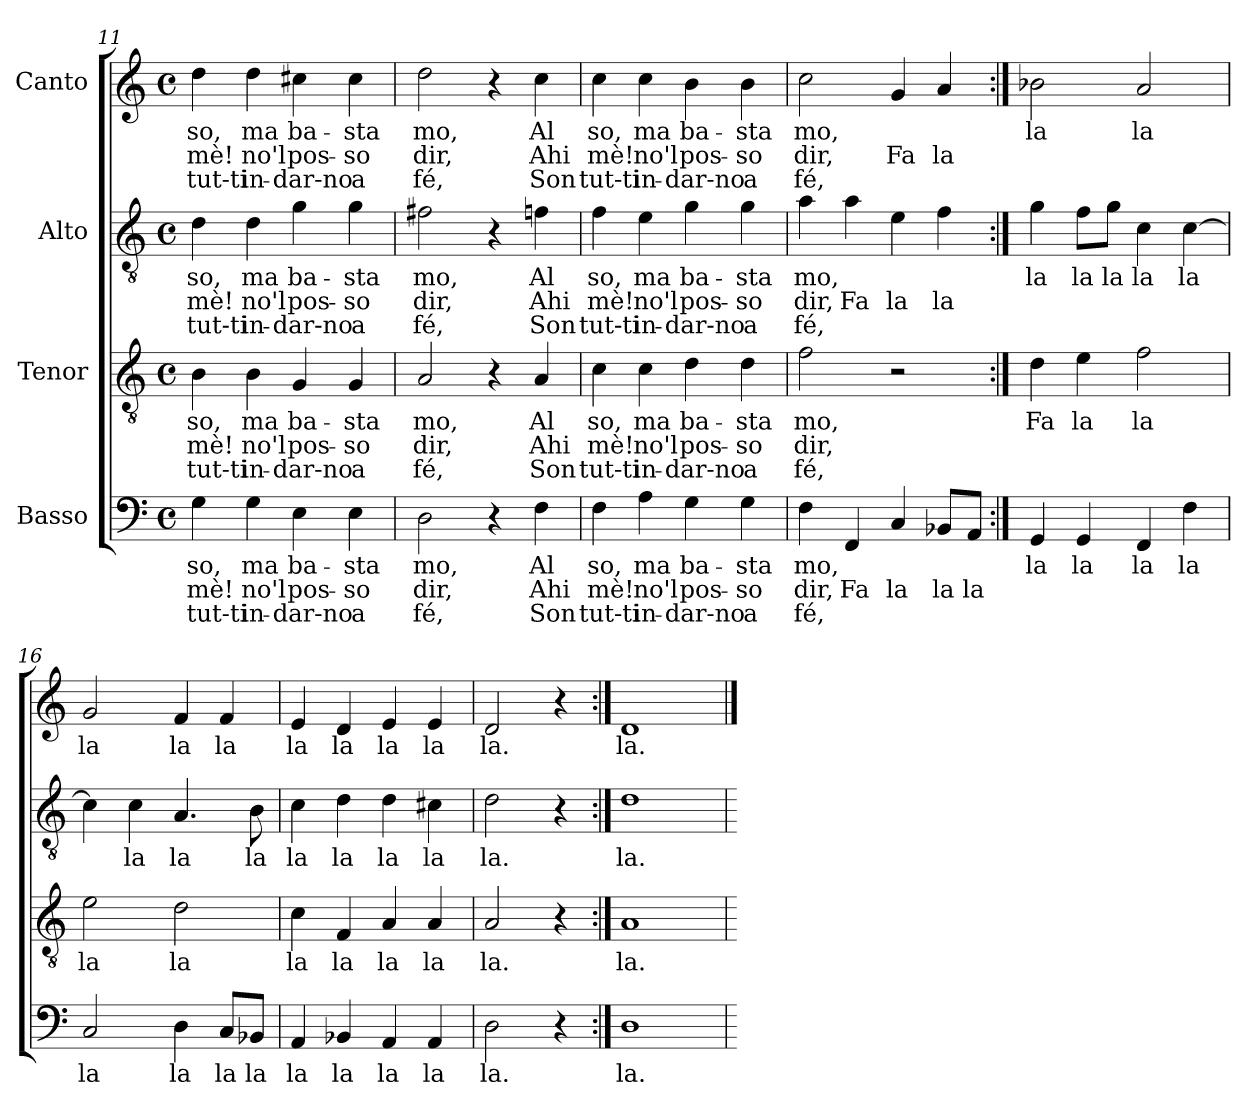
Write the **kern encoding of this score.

**kern	**text	**text	**text	**kern	**text	**text	**text	**kern	**text	**text	**text	**kern	**text	**text	**text
*part4	*part4	*part4	*part4	*part3	*part3	*part3	*part3	*part2	*part2	*part2	*part2	*part1	*part1	*part1	*part1
*staff4	*staff4	*staff4	*staff4	*staff3	*staff3	*staff3	*staff3	*staff2	*staff2	*staff2	*staff2	*staff1	*staff1	*staff1	*staff1
*I"Basso	*	*	*	*I"Tenor	*	*	*	*I"Alto	*	*	*	*I"Canto	*	*	*
*clefF4	*	*	*	*clefGv2	*	*	*	*clefGv2	*	*	*	*clefG2	*	*	*
*M4/4	*	*	*	*M4/4	*	*	*	*M4/4	*	*	*	*M4/4	*	*	*
*met(c)	*	*	*	*met(c)	*	*	*	*met(c)	*	*	*	*met(c)	*	*	*
=11	=11	=11	=11	=11	=11	=11	=11	=11	=11	=11	=11	=11	=11	=11	=11
!	!LO:LY:b:cj	!LO:LY:b:cj	!LO:LY:b	!	!LO:LY:b:cj	!LO:LY:b:cj	!LO:LY:b	!	!LO:LY:b:cj	!LO:LY:b:cj	!LO:LY:b	!	!LO:LY:b:cj	!LO:LY:b:cj	!LO:LY:b
4G\	so,	mè!	tut-ti	4B\	so,	mè!	tut-ti	4d\	so,	mè!	tut-ti	4dd\	so,	mè!	tut-ti
!	!LO:LY:b:cj	!LO:LY:b:cj	!LO:LY:b	!	!LO:LY:b:cj	!LO:LY:b:cj	!LO:LY:b	!	!LO:LY:b:cj	!LO:LY:b:cj	!LO:LY:b	!	!LO:LY:b:cj	!LO:LY:b:cj	!LO:LY:b
4G\	ma	no'l	in-	4B\	ma	no'l	in-	4d\	ma	no'l	in-	4dd\	ma	no'l	in-
!	!LO:LY:b:cj	!LO:LY:b:cj	!LO:LY:b:cj	!	!LO:LY:b:cj	!LO:LY:b:cj	!LO:LY:b:cj	!	!LO:LY:b:cj	!LO:LY:b:cj	!LO:LY:b:cj	!	!LO:LY:b:cj	!LO:LY:b:cj	!LO:LY:b:cj
4E\	-ba-	-pos-	-dar-no	4G/	-ba-	-pos-	-dar-no	4g\	-ba-	-pos-	-dar-no	4cc#X\	-ba-	-pos-	-dar-no
!	!LO:LY:b:cj	!LO:LY:b:cj	!LO:LY:b	!	!LO:LY:b:cj	!LO:LY:b:cj	!LO:LY:b	!	!LO:LY:b:cj	!LO:LY:b:cj	!LO:LY:b	!	!LO:LY:b:cj	!LO:LY:b:cj	!LO:LY:b
4E\	sta	so	a	4G/	sta	so	a	4g\	sta	so	a	4cc#\	sta	so	a
=12	=12	=12	=12	=12	=12	=12	=12	=12	=12	=12	=12	=12	=12	=12	=12
!	!LO:LY:b:cj	!LO:LY:b:cj	!LO:LY:b:cj	!	!LO:LY:b:cj	!LO:LY:b:cj	!LO:LY:b:cj	!	!LO:LY:b:cj	!LO:LY:b:cj	!LO:LY:b:cj	!	!LO:LY:b:cj	!LO:LY:b:cj	!LO:LY:b:cj
2D\	mo,	dir,	fé,	2A/	mo,	dir,	fé,	2f#X\	mo,	dir,	fé,	2dd\	mo,	dir,	fé,
4r	.	.	.	4r	.	.	.	4r	.	.	.	4r	.	.	.
!	!LO:LY:b:cj	!LO:LY:b:cj	!LO:LY:b:cj	!	!LO:LY:b:cj	!LO:LY:b:cj	!LO:LY:b:cj	!	!LO:LY:b:cj	!LO:LY:b:cj	!LO:LY:b:cj	!	!LO:LY:b:cj	!LO:LY:b:cj	!LO:LY:b:cj
4F\	Al	Ahi	Son	4A/	Al	Ahi	Son	4fn\	Al	Ahi	Son	4cc\	Al	Ahi	Son
=13	=13	=13	=13	=13	=13	=13	=13	=13	=13	=13	=13	=13	=13	=13	=13
!	!LO:LY:b:cj	!LO:LY:b:cj	!LO:LY:b	!	!LO:LY:b:cj	!LO:LY:b:cj	!LO:LY:b	!	!LO:LY:b:cj	!LO:LY:b:cj	!LO:LY:b	!	!LO:LY:b:cj	!LO:LY:b:cj	!LO:LY:b
4F\	so,	mè!	tut-ti	4c\	so,	mè!	tut-ti	4f\	so,	mè!	tut-ti	4cc\	so,	mè!	tut-ti
!	!LO:LY:b:cj	!LO:LY:b:cj	!LO:LY:b	!	!LO:LY:b:cj	!LO:LY:b:cj	!LO:LY:b	!	!LO:LY:b:cj	!LO:LY:b:cj	!LO:LY:b	!	!LO:LY:b:cj	!LO:LY:b:cj	!LO:LY:b
4A\	ma	no'l	in-	4c\	ma	no'l	in-	4e\	ma	no'l	in-	4cc\	ma	no'l	in-
!	!LO:LY:b:cj	!LO:LY:b:cj	!LO:LY:b:cj	!	!LO:LY:b:cj	!LO:LY:b:cj	!LO:LY:b:cj	!	!LO:LY:b:cj	!LO:LY:b:cj	!LO:LY:b:cj	!	!LO:LY:b:cj	!LO:LY:b:cj	!LO:LY:b:cj
4G\	-ba-	-pos-	-dar-no	4d\	-ba-	-pos-	-dar-no	4g\	-ba-	-pos-	-dar-no	4b\	-ba-	-pos-	-dar-no
!	!LO:LY:b:cj	!LO:LY:b:cj	!LO:LY:b	!	!LO:LY:b:cj	!LO:LY:b:cj	!LO:LY:b	!	!LO:LY:b:cj	!LO:LY:b:cj	!LO:LY:b	!	!LO:LY:b:cj	!LO:LY:b:cj	!LO:LY:b
4G\	sta	so	a	4d\	sta	so	a	4g\	sta	so	a	4b\	sta	so	a
=14	=14	=14	=14	=14	=14	=14	=14	=14	=14	=14	=14	=14	=14	=14	=14
!	!LO:LY:b:cj	!LO:LY:b:cj	!LO:LY:b:cj	!	!LO:LY:b:cj	!LO:LY:b:cj	!LO:LY:b:cj	!	!LO:LY:b:cj	!LO:LY:b:cj	!LO:LY:b:cj	!	!LO:LY:b:cj	!LO:LY:b:cj	!LO:LY:b:cj
4F\	mo,	dir,	fé,	2f\	mo,	dir,	fé,	4a\	mo,	dir,	fé,	2cc\	mo,	dir,	fé,
!	!	!LO:LY:b:cj	!	!	!	!	!	!	!	!LO:LY:b:cj	!	!	!	!	!
4FF/	.	Fa	.	.	.	.	.	4a\	.	Fa	.	.	.	.	.
!	!	!LO:LY:b:cj	!	!	!	!	!	!	!	!LO:LY:b:cj	!	!	!	!LO:LY:b:cj	!
4C/	.	la	.	2r	.	.	.	4e\	.	la	.	4g/	.	Fa	.
!	!	!LO:LY:b:cj	!	!	!	!	!	!	!	!LO:LY:b:cj	!	!	!	!LO:LY:b:cj	!
8BB-X/L	.	la	.	.	.	.	.	4f\	.	la	.	4a/	.	la	.
!	!	!LO:LY:b:cj	!	!	!	!	!	!	!	!	!	!	!	!	!
8AA/J	.	la	.	.	.	.	.	.	.	.	.	.	.	.	.
!!LO:PB:g=z
=15:|!	=15:|!	=15:|!	=15:|!	=15:|!	=15:|!	=15:|!	=15:|!	=15:|!	=15:|!	=15:|!	=15:|!	=15:|!	=15:|!	=15:|!	=15:|!
!	!LO:LY:b:cj	!	!	!	!LO:LY:b:cj	!	!	!	!LO:LY:b:cj	!	!	!	!LO:LY:b:cj	!	!
4GG/	la	.	.	4d\	Fa	.	.	4g\	la	.	.	2b-X\	la	.	.
!	!LO:LY:b:cj	!	!	!	!LO:LY:b:cj	!	!	!	!LO:LY:b:cj	!	!	!	!	!	!
4GG/	la	.	.	4e\	la	.	.	8f\L	la	.	.	.	.	.	.
!	!	!	!	!	!	!	!	!	!LO:LY:b:cj	!	!	!	!	!	!
.	.	.	.	.	.	.	.	8g\J	la	.	.	.	.	.	.
!	!LO:LY:b:cj	!	!	!	!LO:LY:b:cj	!	!	!	!LO:LY:b:cj	!	!	!	!LO:LY:b:cj	!	!
4FF/	la	.	.	2f\	la	.	.	4c\	la	.	.	2a/	la	.	.
!	!LO:LY:b:cj	!	!	!	!	!	!	!	!LO:LY:b:cj	!	!	!	!	!	!
4F\	la	.	.	.	.	.	.	[>4c\	la	.	.	.	.	.	.
=16	=16	=16	=16	=16	=16	=16	=16	=16	=16	=16	=16	=16	=16	=16	=16
!	!LO:LY:b:cj	!	!	!	!LO:LY:b:cj	!	!	!	!	!	!	!	!LO:LY:b:cj	!	!
2C/	la	.	.	2e\	la	.	.	4c\]	.	.	.	2g/	la	.	.
!	!	!	!	!	!	!	!	!	!LO:LY:b:cj	!	!	!	!	!	!
.	.	.	.	.	.	.	.	4c\	la	.	.	.	.	.	.
!	!LO:LY:b:cj	!	!	!	!LO:LY:b:cj	!	!	!	!LO:LY:b:cj	!	!	!	!LO:LY:b:cj	!	!
4D\	la	.	.	2d\	la	.	.	4.A/	la	.	.	4f/	la	.	.
!	!LO:LY:b:cj	!	!	!	!	!	!	!	!	!	!	!	!LO:LY:b:cj	!	!
8C/L	la	.	.	.	.	.	.	.	.	.	.	4f/	la	.	.
!	!LO:LY:b:cj	!	!	!	!	!	!	!	!LO:LY:b:cj	!	!	!	!	!	!
8BB-X/J	la	.	.	.	.	.	.	8B\	la	.	.	.	.	.	.
=17	=17	=17	=17	=17	=17	=17	=17	=17	=17	=17	=17	=17	=17	=17	=17
!	!LO:LY:b:cj	!	!	!	!LO:LY:b:cj	!	!	!	!LO:LY:b:cj	!	!	!	!LO:LY:b:cj	!	!
4AA/	la	.	.	4c\	la	.	.	4c\	la	.	.	4e/	la	.	.
!	!LO:LY:b:cj	!	!	!	!LO:LY:b:cj	!	!	!	!LO:LY:b:cj	!	!	!	!LO:LY:b:cj	!	!
4BB-X/	la	.	.	4F/	la	.	.	4d\	la	.	.	4d/	la	.	.
!	!LO:LY:b:cj	!	!	!	!LO:LY:b:cj	!	!	!	!LO:LY:b:cj	!	!	!	!LO:LY:b:cj	!	!
4AA/	la	.	.	4A/	la	.	.	4d\	la	.	.	4e/	la	.	.
!	!LO:LY:b:cj	!	!	!	!LO:LY:b:cj	!	!	!	!LO:LY:b:cj	!	!	!	!LO:LY:b:cj	!	!
4AA/	la	.	.	4A/	la	.	.	4c#X\	la	.	.	4e/	la	.	.
=18	=18	=18	=18	=18	=18	=18	=18	=18	=18	=18	=18	=18	=18	=18	=18
!	!LO:LY:b:cj	!	!	!	!LO:LY:b:cj	!	!	!	!LO:LY:b:cj	!	!	!	!LO:LY:b:cj	!	!
2D\	la.	.	.	2A/	la.	.	.	2d\	la.	.	.	2d/	la.	.	.
4r	.	.	.	4r	.	.	.	4r	.	.	.	4r	.	.	.
=19:|!	=19:|!	=19:|!	=19:|!	=19:|!	=19:|!	=19:|!	=19:|!	=19:|!	=19:|!	=19:|!	=19:|!	=19:|!	=19:|!	=19:|!	=19:|!
!	!LO:LY:b:cj	!	!	!	!LO:LY:b:cj	!	!	!	!LO:LY:b:cj	!	!	!	!LO:LY:b:cj	!	!
1D	la.	.	.	1A	la.	.	.	1d	la.	.	.	1d	la.	.	.
=	==	==	==	=	==	==	==	=	==	==	==	==	==	==	==
*-	*-	*-	*-	*-	*-	*-	*-	*-	*-	*-	*-	*-	*-	*-	*-
